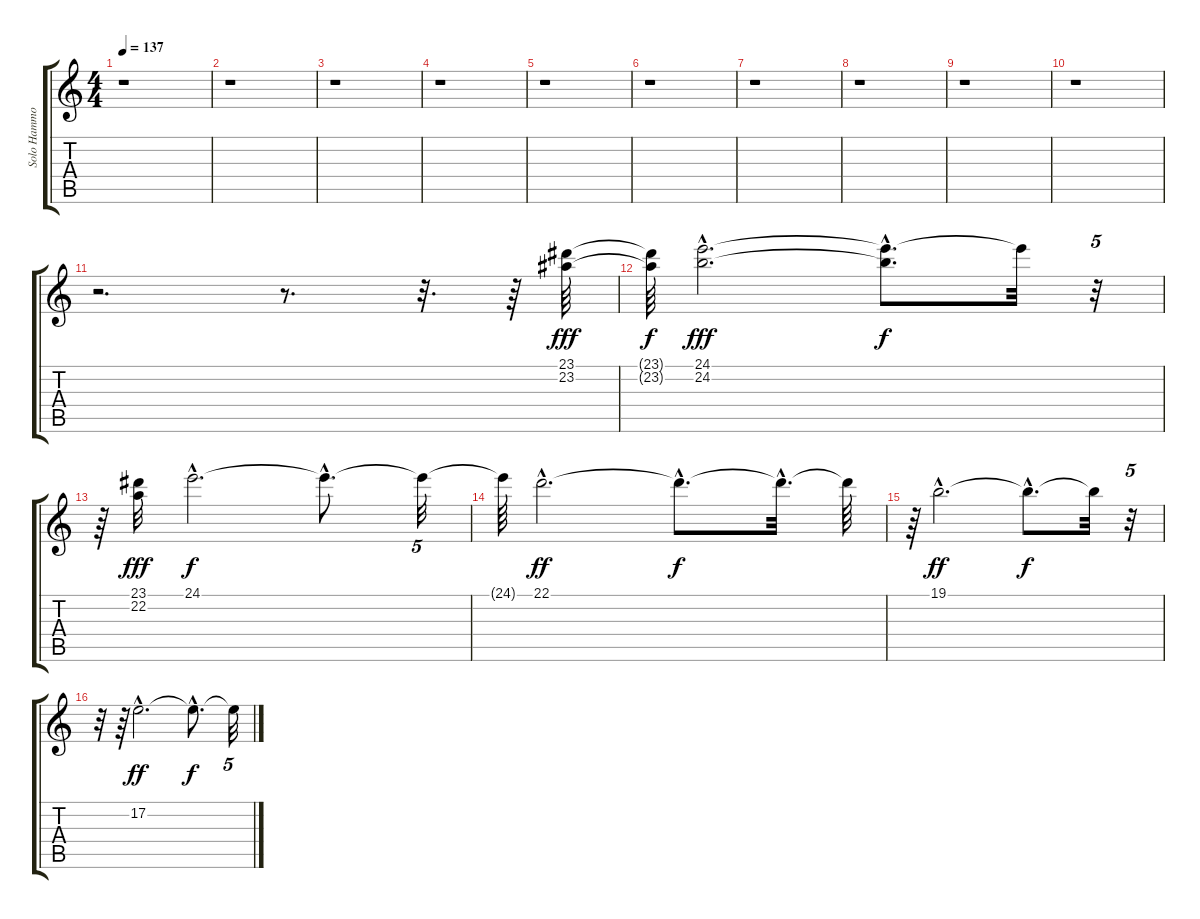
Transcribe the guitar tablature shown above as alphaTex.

\track ("Solo Hammond" "Solo Hammo") {instrument rockorgan}
\staff {score tabs}
\tuning (E4 B3 G3 D3 A2 E2) {hide}
\ts (4 4)
\tempo 137
\clef g2
\ks c
r.1{dy ppp} |
r.1 |
r.1 |
r.1 |
r.1 |
r.1 |
r.1 |
r.1 |
r.1 |
r.1 |
r.2{d} r.8{d} r.32{d} r.64 (23.1 23.2).64{dy fff} |
(23.1{t} 23.2{t}).64{dy f} (24.1{hac} 24.2{hac}).2{d dy fff} (24.1{hac t} 24.2{hac t}).8{d dy f} 24.1{t}.32 r.32{tu (5 4)} |
r.64 (23.1 22.2).32{dy fff} 24.1{hac}.2{d dy f} 24.1{hac t}.8{d} 24.1{t}.32{tu (5 4)} |
24.1{t}.64 22.1{hac}.2{d dy ff} 22.1{hac t}.8{d dy f} 22.1{hac t}.32{d} 22.1{t}.64 |
r.64 19.1{hac}.2{d dy ff} 19.1{hac t}.8{d dy f} 19.1{t}.32 r.32{tu (5 4)} |
r.32 r.64 17.2{hac}.2{d dy ff} 17.2{hac t}.8{d dy f} 17.2{t}.32{tu (5 4)}
